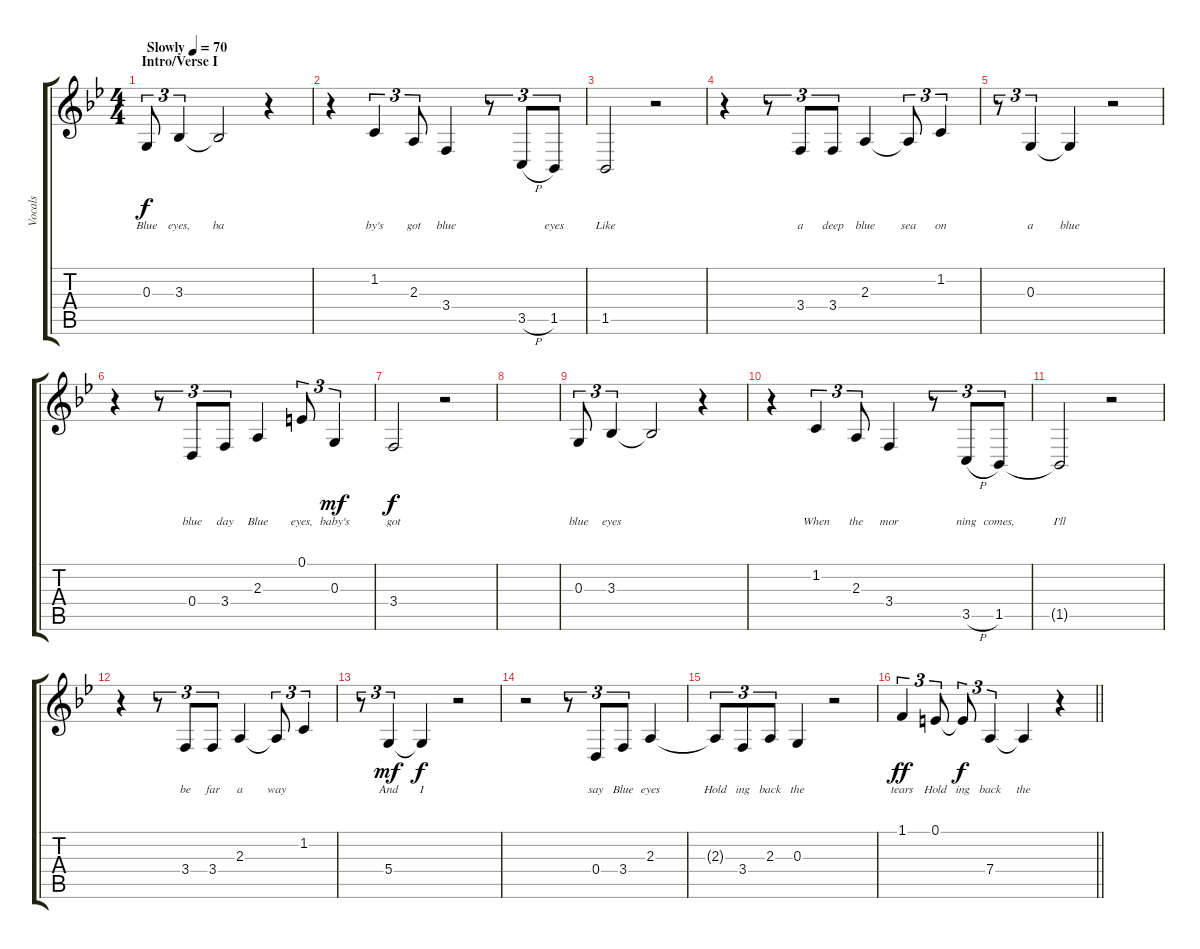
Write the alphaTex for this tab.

\track ("Vocals" "Vocals") {instrument lead2sawtooth}
\staff {score tabs}
\tuning (E4 B3 G3 D3 A2 E2) {hide}
\ts (4 4)
\section ("" "Intro/Verse I")
\tempo (70 "Slowly")
\clef g2
\ks bb
0.3.8{tu (3 2) lyrics (0 "Blue") lyrics (1 "") lyrics (2 "") lyrics (3 "") lyrics (4 "") dy f instrument lead2sawtooth} 3.3.4{tu (3 2) lyrics (0 "eyes,") lyrics (1 "") lyrics (2 "") lyrics (3 "") lyrics (4 "")} 3.3{t}.2{lyrics (0 "ba") lyrics (1 "") lyrics (2 "") lyrics (3 "") lyrics (4 "")} r.4 |
r.4 1.2.4{tu (3 2) lyrics (0 "by's") lyrics (1 "") lyrics (2 "") lyrics (3 "") lyrics (4 "")} 2.3.8{tu (3 2) lyrics (0 "got") lyrics (1 "") lyrics (2 "") lyrics (3 "") lyrics (4 "")} 3.4.4{lyrics (0 "blue") lyrics (1 "") lyrics (2 "") lyrics (3 "") lyrics (4 "")} r.8{tu (3 2)} 3.5{h}.8{tu (3 2) lyrics (0 "") lyrics (1 "") lyrics (2 "") lyrics (3 "") lyrics (4 "")} 1.5.8{tu (3 2) lyrics (0 "eyes") lyrics (1 "") lyrics (2 "") lyrics (3 "") lyrics (4 "")} |
1.5.2{lyrics (0 "Like") lyrics (1 "") lyrics (2 "") lyrics (3 "") lyrics (4 "")} r.2 |
r.4 r.8{tu (3 2)} 3.4.8{tu (3 2) lyrics (0 "a") lyrics (1 "") lyrics (2 "") lyrics (3 "") lyrics (4 "")} 3.4.8{tu (3 2) lyrics (0 "deep") lyrics (1 "") lyrics (2 "") lyrics (3 "") lyrics (4 "")} 2.3.4{lyrics (0 "blue") lyrics (1 "") lyrics (2 "") lyrics (3 "") lyrics (4 "")} 2.3{t}.8{tu (3 2) lyrics (0 "sea") lyrics (1 "") lyrics (2 "") lyrics (3 "") lyrics (4 "")} 1.2.4{tu (3 2) lyrics (0 "on") lyrics (1 "") lyrics (2 "") lyrics (3 "") lyrics (4 "")} |
r.8{tu (3 2)} 0.3.4{tu (3 2) lyrics (0 "a") lyrics (1 "") lyrics (2 "") lyrics (3 "") lyrics (4 "")} 0.3{t}.4{lyrics (0 "blue") lyrics (1 "") lyrics (2 "") lyrics (3 "") lyrics (4 "")} r.2 |
r.4 r.8{tu (3 2)} 0.4.8{tu (3 2) lyrics (0 "blue") lyrics (1 "") lyrics (2 "") lyrics (3 "") lyrics (4 "")} 3.4.8{tu (3 2) lyrics (0 "day") lyrics (1 "") lyrics (2 "") lyrics (3 "") lyrics (4 "")} 2.3.4{lyrics (0 "Blue") lyrics (1 "") lyrics (2 "") lyrics (3 "") lyrics (4 "")} 0.1.8{tu (3 2) lyrics (0 "eyes,") lyrics (1 "") lyrics (2 "") lyrics (3 "") lyrics (4 "")} 0.3.4{tu (3 2) lyrics (0 "baby's") lyrics (1 "") lyrics (2 "") lyrics (3 "") lyrics (4 "") dy mf} |
3.4.2{lyrics (0 "got") lyrics (1 "") lyrics (2 "") lyrics (3 "") lyrics (4 "") dy f} r.2 |
|
0.3.8{tu (3 2) lyrics (0 "blue") lyrics (1 "") lyrics (2 "") lyrics (3 "") lyrics (4 "")} 3.3.4{tu (3 2) lyrics (0 "eyes") lyrics (1 "") lyrics (2 "") lyrics (3 "") lyrics (4 "")} 3.3{t}.2{lyrics (0 "") lyrics (1 "") lyrics (2 "") lyrics (3 "") lyrics (4 "")} r.4 |
r.4 1.2.4{tu (3 2) lyrics (0 "When") lyrics (1 "") lyrics (2 "") lyrics (3 "") lyrics (4 "")} 2.3.8{tu (3 2) lyrics (0 "the") lyrics (1 "") lyrics (2 "") lyrics (3 "") lyrics (4 "")} 3.4.4{lyrics (0 "mor") lyrics (1 "") lyrics (2 "") lyrics (3 "") lyrics (4 "")} r.8{tu (3 2)} 3.5{h}.8{tu (3 2) lyrics (0 "ning") lyrics (1 "") lyrics (2 "") lyrics (3 "") lyrics (4 "")} 1.5.8{tu (3 2) lyrics (0 "comes,") lyrics (1 "") lyrics (2 "") lyrics (3 "") lyrics (4 "")} |
1.5{t}.2{lyrics (0 "I'll") lyrics (1 "") lyrics (2 "") lyrics (3 "") lyrics (4 "")} r.2 |
r.4 r.8{tu (3 2)} 3.4.8{tu (3 2) lyrics (0 "be") lyrics (1 "") lyrics (2 "") lyrics (3 "") lyrics (4 "")} 3.4.8{tu (3 2) lyrics (0 "far") lyrics (1 "") lyrics (2 "") lyrics (3 "") lyrics (4 "")} 2.3.4{lyrics (0 "a") lyrics (1 "") lyrics (2 "") lyrics (3 "") lyrics (4 "")} 2.3{t}.8{tu (3 2) lyrics (0 "way") lyrics (1 "") lyrics (2 "") lyrics (3 "") lyrics (4 "")} 1.2.4{tu (3 2) lyrics (0 "") lyrics (1 "") lyrics (2 "") lyrics (3 "") lyrics (4 "")} |
r.8{tu (3 2)} 5.4.4{tu (3 2) lyrics (0 "And") lyrics (1 "") lyrics (2 "") lyrics (3 "") lyrics (4 "") dy mf} 5.4{t}.4{lyrics (0 "I") lyrics (1 "") lyrics (2 "") lyrics (3 "") lyrics (4 "") dy f} r.2 |
r.2 r.8{tu (3 2)} 0.4.8{tu (3 2) lyrics (0 "say") lyrics (1 "") lyrics (2 "") lyrics (3 "") lyrics (4 "")} 3.4.8{tu (3 2) lyrics (0 "Blue") lyrics (1 "") lyrics (2 "") lyrics (3 "") lyrics (4 "")} 2.3.4{lyrics (0 "eyes") lyrics (1 "") lyrics (2 "") lyrics (3 "") lyrics (4 "")} |
2.3{t}.8{tu (3 2) lyrics (0 "Hold") lyrics (1 "") lyrics (2 "") lyrics (3 "") lyrics (4 "")} 3.4.8{tu (3 2) lyrics (0 "ing") lyrics (1 "") lyrics (2 "") lyrics (3 "") lyrics (4 "")} 2.3.8{tu (3 2) lyrics (0 "back") lyrics (1 "") lyrics (2 "") lyrics (3 "") lyrics (4 "")} 0.3.4{lyrics (0 "the") lyrics (1 "") lyrics (2 "") lyrics (3 "") lyrics (4 "")} r.2 |
\barLineRight lightlight
1.1.4{tu (3 2) lyrics (0 "tears") lyrics (1 "") lyrics (2 "") lyrics (3 "") lyrics (4 "") dy ff} 0.1.8{tu (3 2) lyrics (0 "Hold") lyrics (1 "") lyrics (2 "") lyrics (3 "") lyrics (4 "")} 0.1{t}.8{tu (3 2) lyrics (0 "ing") lyrics (1 "") lyrics (2 "") lyrics (3 "") lyrics (4 "") dy f} 7.4.4{tu (3 2) lyrics (0 "back") lyrics (1 "") lyrics (2 "") lyrics (3 "") lyrics (4 "")} 7.4{t}.4{lyrics (0 "the") lyrics (1 "") lyrics (2 "") lyrics (3 "") lyrics (4 "")} r.4
